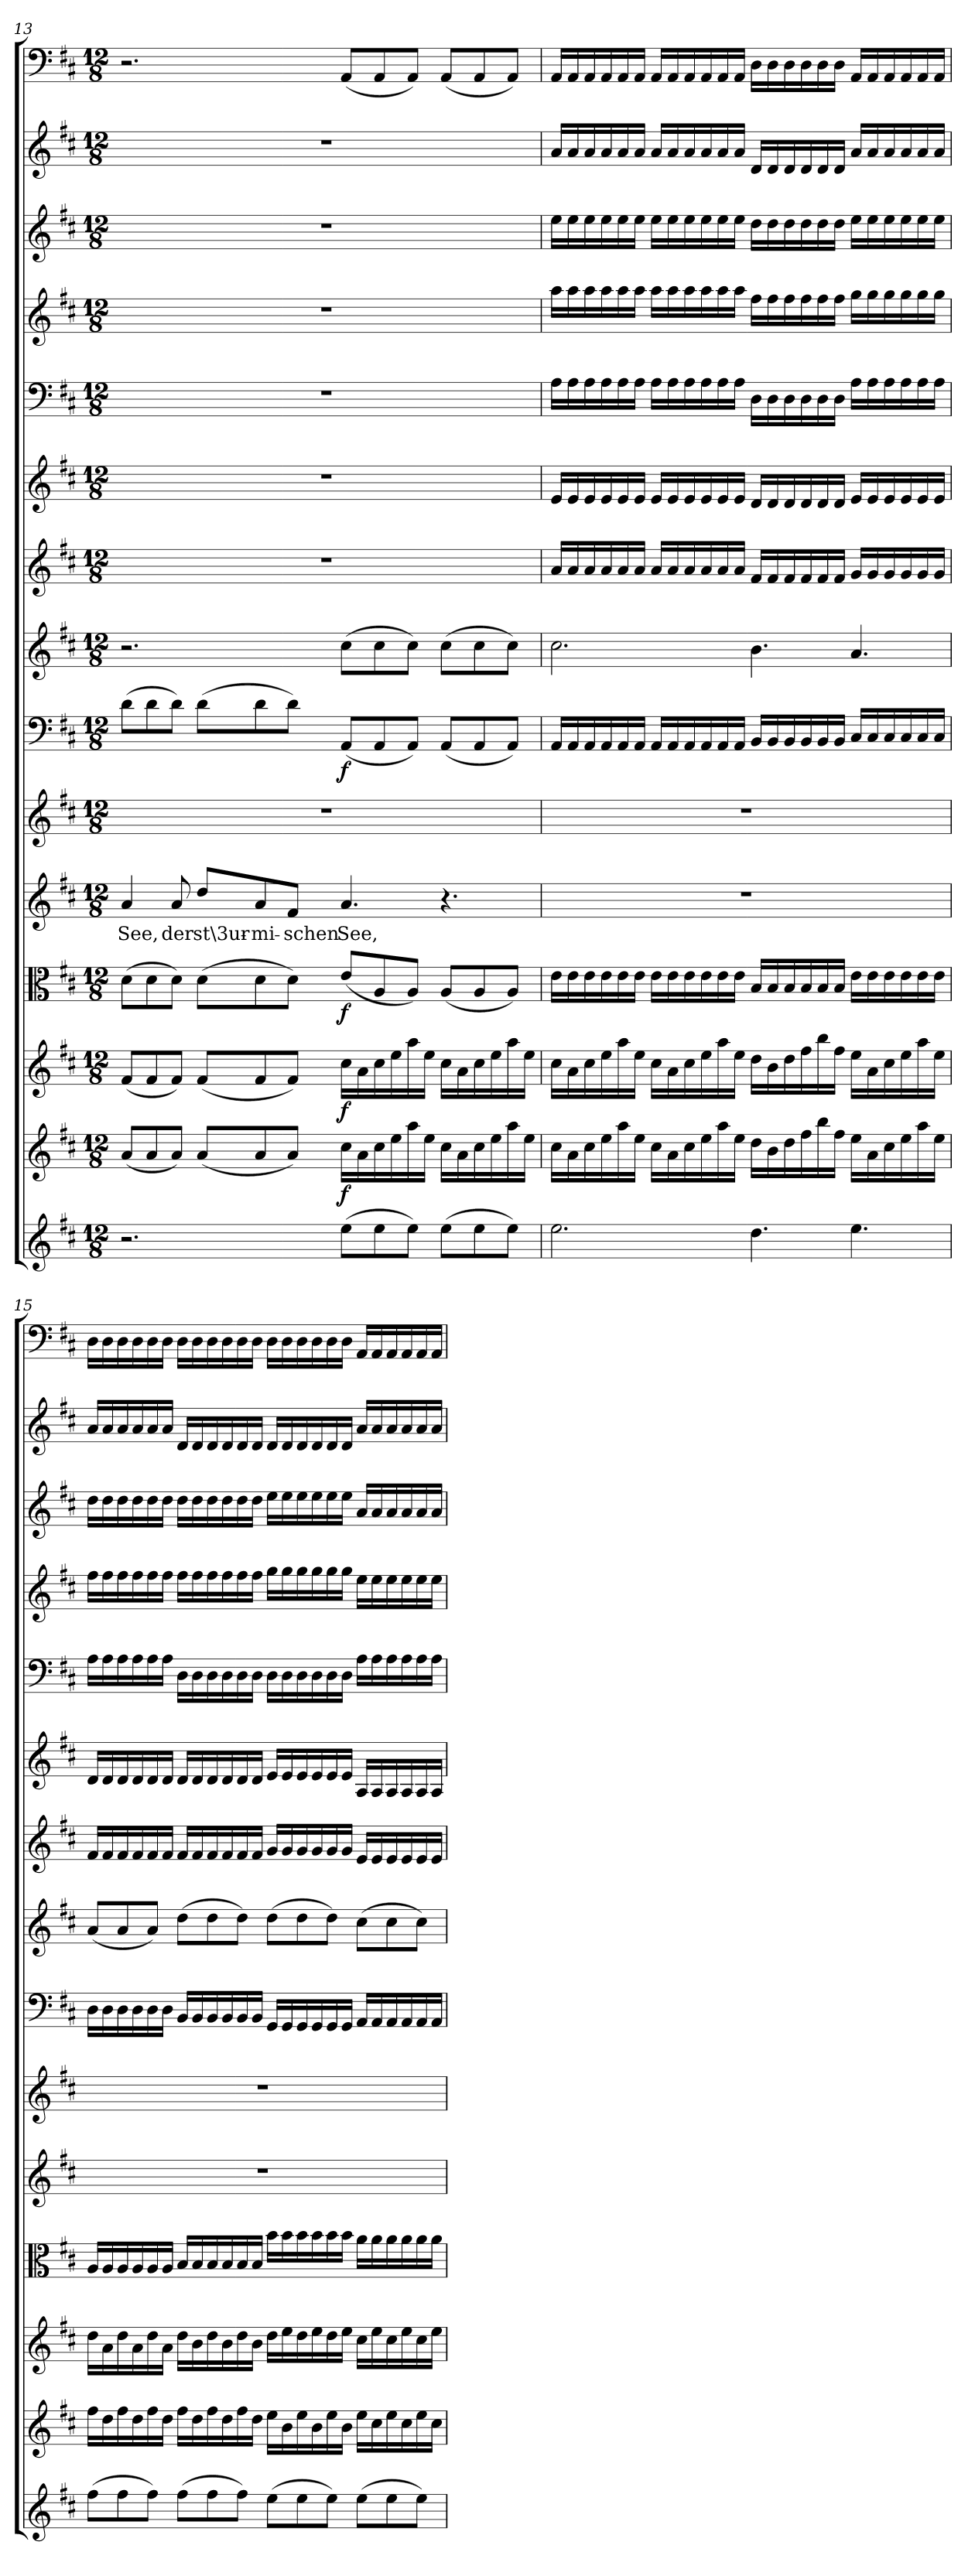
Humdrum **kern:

**kern	**kern	**dynam	**kern	**dynam	**kern	**dynam	**kern	**text	**kern	**kern	**dynam	**kern	**kern	**kern	**kern	**kern	**kern	**kern	**kern
*part15	*part14	*part14	*part13	*part13	*part12	*part12	*part11	*part11	*part10	*part9	*part9	*part8	*part7	*part6	*part5	*part4	*part3	*part2	*part1
*staff15	*staff14	*staff14	*staff13	*staff13	*staff12	*staff12	*staff11	*staff11	*staff10	*staff9	*staff9	*staff8	*staff7	*staff6	*staff5	*staff4	*staff3	*staff2	*staff1
*clefG2	*clefG2	*	*clefG2	*	*clefC3	*	*clefG2	*	*clefG2	*clefF4	*	*clefG2	*clefG2	*clefG2	*clefF4	*clefG2	*clefG2	*clefG2	*clefF4
*k[f#c#]	*k[f#c#]	*	*k[f#c#]	*	*k[f#c#]	*	*k[f#c#]	*	*k[f#c#]	*k[f#c#]	*	*k[f#c#]	*k[f#c#]	*k[f#c#]	*k[f#c#]	*k[f#c#]	*k[f#c#]	*k[f#c#]	*k[f#c#]
*D:	*D:	*	*D:	*	*D:	*	*D:	*	*D:	*D:	*	*D:	*D:	*D:	*D:	*D:	*D:	*D:	*D:
*M12/8	*M12/8	*	*M12/8	*	*M12/8	*	*M12/8	*	*M12/8	*M12/8	*	*M12/8	*M12/8	*M12/8	*M12/8	*M12/8	*M12/8	*M12/8	*M12/8
=13	=13	=13	=13	=13	=13	=13	=13	=13	=13	=13	=13	=13	=13	=13	=13	=13	=13	=13	=13
2.r	(8a/L	.	(8f#/L	.	(8d\L	.	4a/	See,	1.r	(8d\L	.	2.r	1.r	1.r	1.r	1.r	1.r	1.r	2.r
.	8a/	.	8f#/	.	8d\	.	.	.	.	8d\	.	.	.	.	.	.	.	.	.
.	8a/J)	.	8f#/J)	.	8d\J)	.	8a/	der	.	8d\J)	.	.	.	.	.	.	.	.	.
.	(8a/L	.	(8f#/L	.	(8d\L	.	8dd/L	st\3ur-	.	(8d\L	.	.	.	.	.	.	.	.	.
.	8a/	.	8f#/	.	8d\	.	8a/	-mi-	.	8d\	.	.	.	.	.	.	.	.	.
.	8a/J)	.	8f#/J)	.	8d\J)	.	8f#/J	-schen	.	8d\J)	.	.	.	.	.	.	.	.	.
(8ee\L	16cc#\LL	f	16cc#\LL	f	(8e/L	f	4.a/	See,	.	(8AA/L	f	(8cc#\L	.	.	.	.	.	.	(8AA/L
.	16a\	.	16a\	.	.	.	.	.	.	.	.	.	.	.	.	.	.	.	.
8ee\	16cc#\	.	16cc#\	.	8A/	.	.	.	.	8AA/	.	8cc#\	.	.	.	.	.	.	8AA/
.	16ee\	.	16ee\	.	.	.	.	.	.	.	.	.	.	.	.	.	.	.	.
8ee\J)	16aa\	.	16aa\	.	8A/J)	.	.	.	.	8AA/J)	.	8cc#\J)	.	.	.	.	.	.	8AA/J)
.	16ee\JJ	.	16ee\JJ	.	.	.	.	.	.	.	.	.	.	.	.	.	.	.	.
(8ee\L	16cc#\LL	.	16cc#\LL	.	(8A/L	.	4.r	.	.	(8AA/L	.	(8cc#\L	.	.	.	.	.	.	(8AA/L
.	16a\	.	16a\	.	.	.	.	.	.	.	.	.	.	.	.	.	.	.	.
8ee\	16cc#\	.	16cc#\	.	8A/	.	.	.	.	8AA/	.	8cc#\	.	.	.	.	.	.	8AA/
.	16ee\	.	16ee\	.	.	.	.	.	.	.	.	.	.	.	.	.	.	.	.
8ee\J)	16aa\	.	16aa\	.	8A/J)	.	.	.	.	8AA/J)	.	8cc#\J)	.	.	.	.	.	.	8AA/J)
.	16ee\JJ	.	16ee\JJ	.	.	.	.	.	.	.	.	.	.	.	.	.	.	.	.
=14	=14	=14	=14	=14	=14	=14	=14	=14	=14	=14	=14	=14	=14	=14	=14	=14	=14	=14	=14
2.ee\	16cc#\LL	.	16cc#\LL	.	16e\LL	.	1.r	.	1.r	16AA/LL	.	2.cc#\	16a/LL	16e/LL	16A\LL	16aa\LL	16ee\LL	16a/LL	16AA/LL
.	16a\	.	16a\	.	16e\	.	.	.	.	16AA/	.	.	16a/	16e/	16A\	16aa\	16ee\	16a/	16AA/
.	16cc#\	.	16cc#\	.	16e\	.	.	.	.	16AA/	.	.	16a/	16e/	16A\	16aa\	16ee\	16a/	16AA/
.	16ee\	.	16ee\	.	16e\	.	.	.	.	16AA/	.	.	16a/	16e/	16A\	16aa\	16ee\	16a/	16AA/
.	16aa\	.	16aa\	.	16e\	.	.	.	.	16AA/	.	.	16a/	16e/	16A\	16aa\	16ee\	16a/	16AA/
.	16ee\JJ	.	16ee\JJ	.	16e\JJ	.	.	.	.	16AA/JJ	.	.	16a/JJ	16e/JJ	16A\JJ	16aa\JJ	16ee\JJ	16a/JJ	16AA/JJ
.	16cc#\LL	.	16cc#\LL	.	16e\LL	.	.	.	.	16AA/LL	.	.	16a/LL	16e/LL	16A\LL	16aa\LL	16ee\LL	16a/LL	16AA/LL
.	16a\	.	16a\	.	16e\	.	.	.	.	16AA/	.	.	16a/	16e/	16A\	16aa\	16ee\	16a/	16AA/
.	16cc#\	.	16cc#\	.	16e\	.	.	.	.	16AA/	.	.	16a/	16e/	16A\	16aa\	16ee\	16a/	16AA/
.	16ee\	.	16ee\	.	16e\	.	.	.	.	16AA/	.	.	16a/	16e/	16A\	16aa\	16ee\	16a/	16AA/
.	16aa\	.	16aa\	.	16e\	.	.	.	.	16AA/	.	.	16a/	16e/	16A\	16aa\	16ee\	16a/	16AA/
.	16ee\JJ	.	16ee\JJ	.	16e\JJ	.	.	.	.	16AA/JJ	.	.	16a/JJ	16e/JJ	16A\JJ	16aa\JJ	16ee\JJ	16a/JJ	16AA/JJ
4.dd\	16dd\LL	.	16dd\LL	.	16B/LL	.	.	.	.	16BB/LL	.	4.b\	16f#/LL	16d/LL	16D\LL	16ff#\LL	16dd\LL	16d/LL	16D\LL
.	16b\	.	16b\	.	16B/	.	.	.	.	16BB/	.	.	16f#/	16d/	16D\	16ff#\	16dd\	16d/	16D\
.	16dd\	.	16dd\	.	16B/	.	.	.	.	16BB/	.	.	16f#/	16d/	16D\	16ff#\	16dd\	16d/	16D\
.	16ff#\	.	16ff#\	.	16B/	.	.	.	.	16BB/	.	.	16f#/	16d/	16D\	16ff#\	16dd\	16d/	16D\
.	16bb\	.	16bb\	.	16B/	.	.	.	.	16BB/	.	.	16f#/	16d/	16D\	16ff#\	16dd\	16d/	16D\
.	16ff#\JJ	.	16ff#\JJ	.	16B/JJ	.	.	.	.	16BB/JJ	.	.	16f#/JJ	16d/JJ	16D\JJ	16ff#\JJ	16dd\JJ	16d/JJ	16D\JJ
4.ee\	16ee\LL	.	16ee\LL	.	16e\LL	.	.	.	.	16C#/LL	.	4.a/	16g/LL	16e/LL	16A\LL	16gg\LL	16ee\LL	16a/LL	16AA/LL
.	16a\	.	16a\	.	16e\	.	.	.	.	16C#/	.	.	16g/	16e/	16A\	16gg\	16ee\	16a/	16AA/
.	16cc#\	.	16cc#\	.	16e\	.	.	.	.	16C#/	.	.	16g/	16e/	16A\	16gg\	16ee\	16a/	16AA/
.	16ee\	.	16ee\	.	16e\	.	.	.	.	16C#/	.	.	16g/	16e/	16A\	16gg\	16ee\	16a/	16AA/
.	16aa\	.	16aa\	.	16e\	.	.	.	.	16C#/	.	.	16g/	16e/	16A\	16gg\	16ee\	16a/	16AA/
.	16ee\JJ	.	16ee\JJ	.	16e\JJ	.	.	.	.	16C#/JJ	.	.	16g/JJ	16e/JJ	16A\JJ	16gg\JJ	16ee\JJ	16a/JJ	16AA/JJ
=15	=15	=15	=15	=15	=15	=15	=15	=15	=15	=15	=15	=15	=15	=15	=15	=15	=15	=15	=15
(8ff#\L	16ff#\LL	.	16dd\LL	.	16A/LL	.	1.r	.	1.r	16D\LL	.	(8a/L	16f#/LL	16d/LL	16A\LL	16ff#\LL	16dd\LL	16a/LL	16D\LL
.	16dd\	.	16a\	.	16A/	.	.	.	.	16D\	.	.	16f#/	16d/	16A\	16ff#\	16dd\	16a/	16D\
8ff#\	16ff#\	.	16dd\	.	16A/	.	.	.	.	16D\	.	8a/	16f#/	16d/	16A\	16ff#\	16dd\	16a/	16D\
.	16dd\	.	16a\	.	16A/	.	.	.	.	16D\	.	.	16f#/	16d/	16A\	16ff#\	16dd\	16a/	16D\
8ff#\J)	16ff#\	.	16dd\	.	16A/	.	.	.	.	16D\	.	8a/J)	16f#/	16d/	16A\	16ff#\	16dd\	16a/	16D\
.	16dd\JJ	.	16a\JJ	.	16A/JJ	.	.	.	.	16D\JJ	.	.	16f#/JJ	16d/JJ	16A\JJ	16ff#\JJ	16dd\JJ	16a/JJ	16D\JJ
(8ff#\L	16ff#\LL	.	16dd\LL	.	16B/LL	.	.	.	.	16BB/LL	.	(8dd\L	16f#/LL	16d/LL	16D\LL	16ff#\LL	16dd\LL	16d/LL	16D\LL
.	16dd\	.	16b\	.	16B/	.	.	.	.	16BB/	.	.	16f#/	16d/	16D\	16ff#\	16dd\	16d/	16D\
8ff#\	16ff#\	.	16dd\	.	16B/	.	.	.	.	16BB/	.	8dd\	16f#/	16d/	16D\	16ff#\	16dd\	16d/	16D\
.	16dd\	.	16b\	.	16B/	.	.	.	.	16BB/	.	.	16f#/	16d/	16D\	16ff#\	16dd\	16d/	16D\
8ff#\J)	16ff#\	.	16dd\	.	16B/	.	.	.	.	16BB/	.	8dd\J)	16f#/	16d/	16D\	16ff#\	16dd\	16d/	16D\
.	16dd\JJ	.	16b\JJ	.	16B/JJ	.	.	.	.	16BB/JJ	.	.	16f#/JJ	16d/JJ	16D\JJ	16ff#\JJ	16dd\JJ	16d/JJ	16D\JJ
(8ee\L	16ee\LL	.	16dd\LL	.	16b\LL	.	.	.	.	16GG/LL	.	(8dd\L	16g/LL	16e/LL	16D\LL	16gg\LL	16ee\LL	16d/LL	16D\LL
.	16b\	.	16ee\	.	16b\	.	.	.	.	16GG/	.	.	16g/	16e/	16D\	16gg\	16ee\	16d/	16D\
8ee\	16ee\	.	16dd\	.	16b\	.	.	.	.	16GG/	.	8dd\	16g/	16e/	16D\	16gg\	16ee\	16d/	16D\
.	16b\	.	16ee\	.	16b\	.	.	.	.	16GG/	.	.	16g/	16e/	16D\	16gg\	16ee\	16d/	16D\
8ee\J)	16ee\	.	16dd\	.	16b\	.	.	.	.	16GG/	.	8dd\J)	16g/	16e/	16D\	16gg\	16ee\	16d/	16D\
.	16b\JJ	.	16ee\JJ	.	16b\JJ	.	.	.	.	16GG/JJ	.	.	16g/JJ	16e/JJ	16D\JJ	16gg\JJ	16ee\JJ	16d/JJ	16D\JJ
(8ee\L	16ee\LL	.	16cc#\LL	.	16a\LL	.	.	.	.	16AA/LL	.	(8cc#\L	16e/LL	16A/LL	16A\LL	16ee\LL	16a/LL	16a/LL	16AA/LL
.	16cc#\	.	16ee\	.	16a\	.	.	.	.	16AA/	.	.	16e/	16A/	16A\	16ee\	16a/	16a/	16AA/
8ee\	16ee\	.	16cc#\	.	16a\	.	.	.	.	16AA/	.	8cc#\	16e/	16A/	16A\	16ee\	16a/	16a/	16AA/
.	16cc#\	.	16ee\	.	16a\	.	.	.	.	16AA/	.	.	16e/	16A/	16A\	16ee\	16a/	16a/	16AA/
8ee\J)	16ee\	.	16cc#\	.	16a\	.	.	.	.	16AA/	.	8cc#\J)	16e/	16A/	16A\	16ee\	16a/	16a/	16AA/
.	16cc#\JJ	.	16ee\JJ	.	16a\JJ	.	.	.	.	16AA/JJ	.	.	16e/JJ	16A/JJ	16A\JJ	16ee\JJ	16a/JJ	16a/JJ	16AA/JJ
=	=	=	=	=	=	=	=	=	=	=	=	=	=	=	=	=	=	=	=
*-	*-	*-	*-	*-	*-	*-	*-	*-	*-	*-	*-	*-	*-	*-	*-	*-	*-	*-	*-
